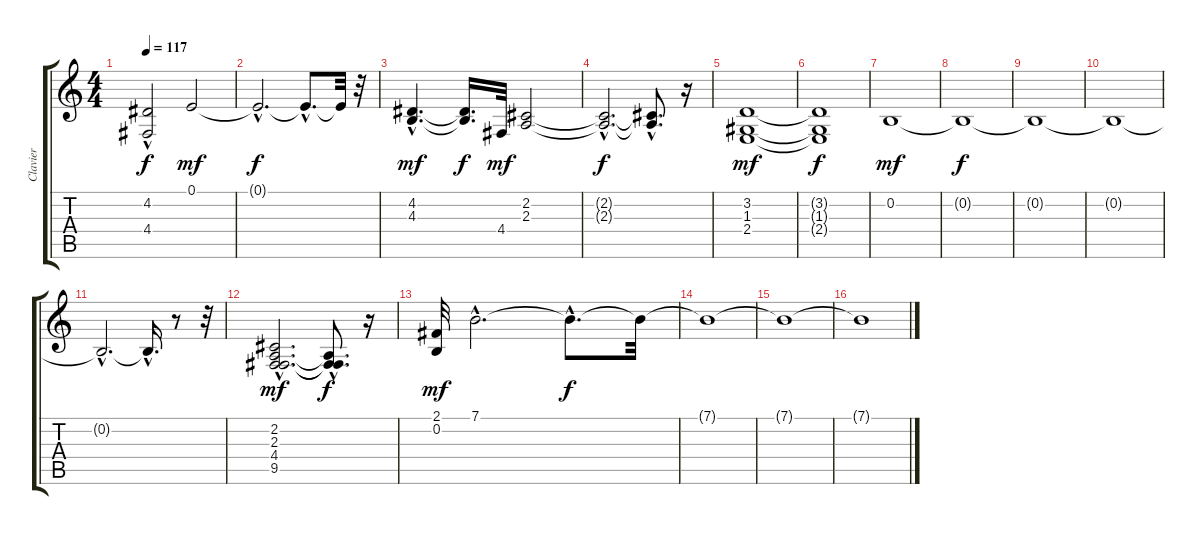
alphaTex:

\track ("Clavier" "Clavier") {instrument synthstrings2}
\staff {score tabs}
\tuning (E4 B3 G3 D3 A2 E2) {hide}
\ts (4 4)
\tempo 117
\clef g2
\ks c
(4.2{hac t} 4.4{t}).2{dy f} 0.1.2{dy mf} |
0.1{hac t}.2{d dy f} 0.1{hac t}.8{d} 0.1{t}.32 r.32 |
(4.2{hac} 4.3{hac}).4{d dy mf} (4.2{t} 4.3{t}).16{d dy f} 4.4.32{dy mf} (2.2 2.3).2 |
(2.2{hac t} 2.3{hac t}).2{d dy f} (2.2{hac t} 2.3{hac t}).8{d} r.16 |
(3.2 1.3 2.4).1{dy mf} |
(3.2{t} 1.3{t} 2.4{t}).1{dy f} |
0.2.1{dy mf} |
0.2{t}.1{dy f} |
0.2{t}.1 |
0.2{t}.1 |
0.2{hac t}.2{d} 0.2{hac t}.16{d} r.8 r.32 |
(2.2{hac} 2.3{hac} 4.4{hac} 9.5{hac}).2{d dy mf} (2.3{t} 4.4{t} 9.5{hac t}).8{d dy f} r.16 |
(2.1 0.2).32{dy mf} 7.1{hac}.2{d} 7.1{hac t}.8{d dy f} 7.1{t}.32 |
7.1{t}.1 |
7.1{t}.1 |
7.1{t}.1
